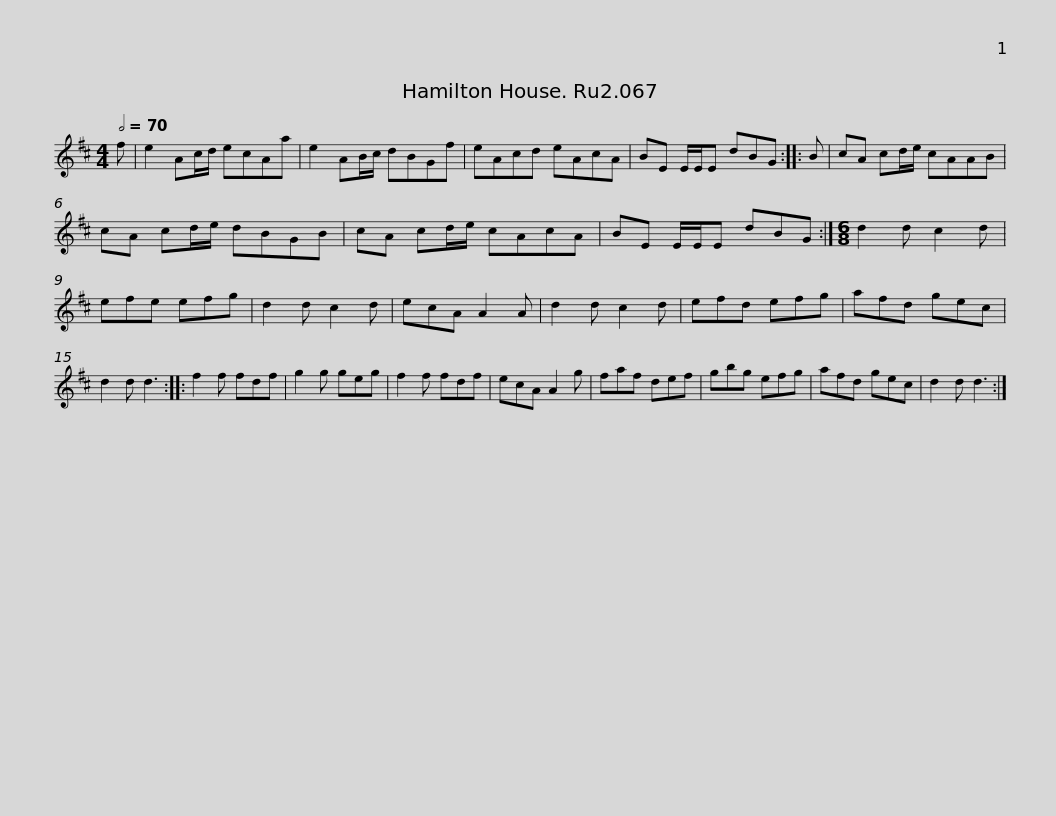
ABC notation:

X:1
L:1/8
Q:1/2=70
M:4/4
I:linebreak $
K:D
V:1 treble
V:1
 f | e2 Ac/d/ ecAa | e2 AB/c/ dBGf | eAcd eAcA | BE E/E/E dBG :: %5
 B | cA cd/e/ cAAB |$ cA cd/e/ dBGB | cA cd/e/ cAcA | BE E/E/E dBG :| %10
[M:6/8] d2 d c2 d | efe efg | d2 d c2 d |$ ecA A2 A | d2 d c2 d | %15
 efd efg | afd gec | d2 d d3 :: f2 f fdf | g2 g geg | %20
 f2 f fdf |$ ecA A2 g | faf def | gbg efg | afd gec | %25
 d2 d d3 :| %26
